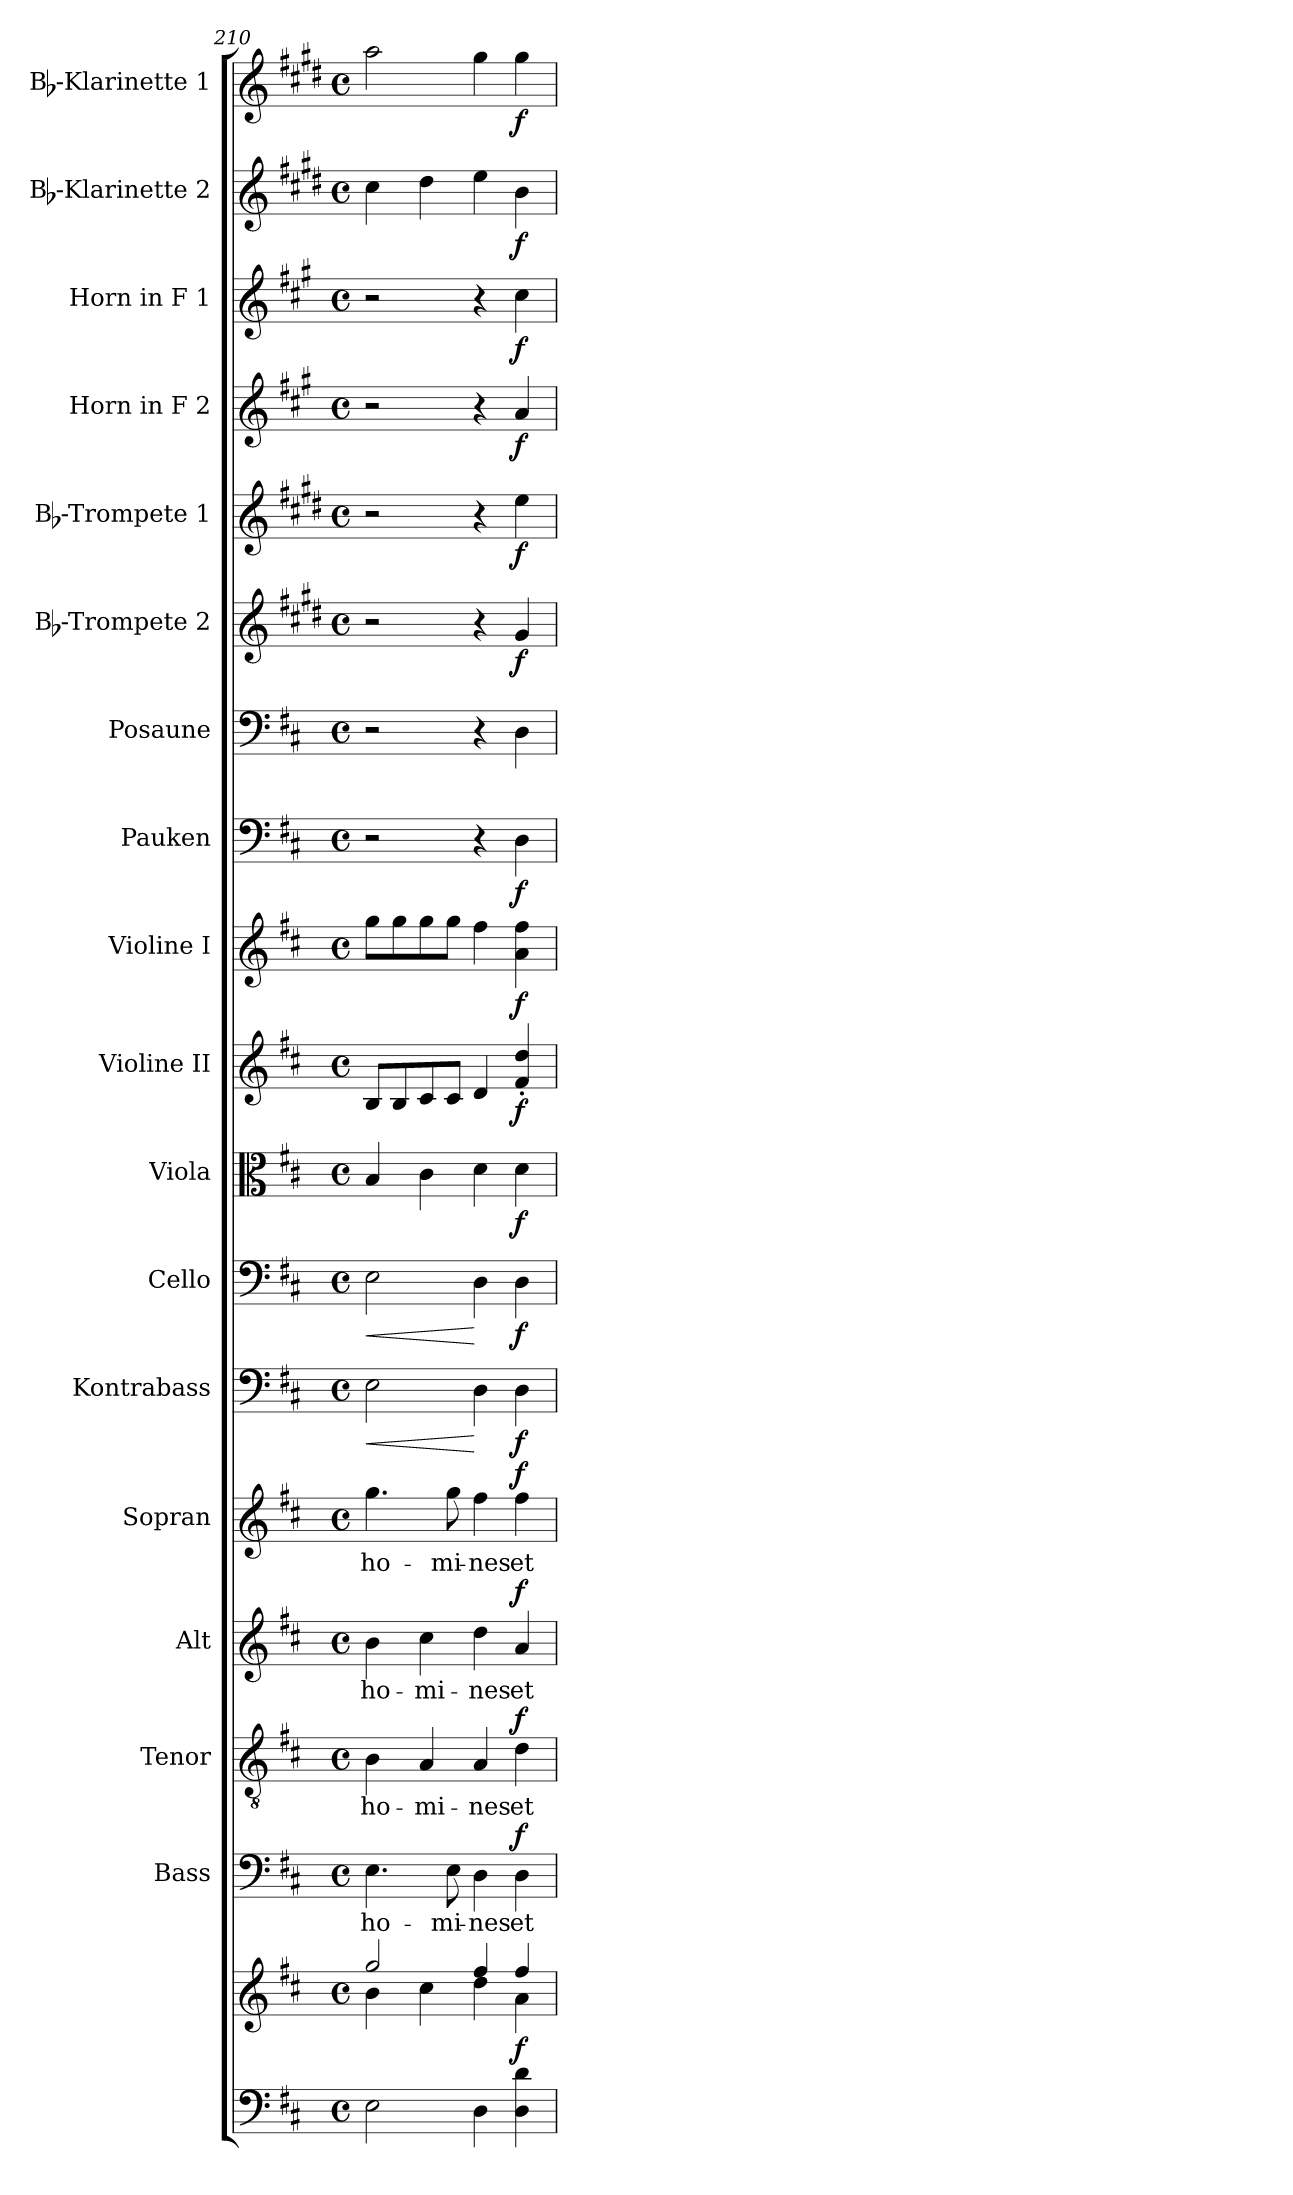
**kern	**kern	**dynam	**kern	**text	**dynam	**kern	**text	**dynam	**kern	**text	**dynam	**kern	**text	**dynam	**kern	**dynam	**kern	**dynam	**kern	**dynam	**kern	**dynam	**kern	**dynam	**kern	**dynam	**kern	**kern	**dynam	**kern	**dynam	**kern	**dynam	**kern	**dynam	**kern	**dynam	**kern	**dynam
*part18	*part18	*part18	*part17	*part17	*part17	*part16	*part16	*part16	*part15	*part15	*part15	*part14	*part14	*part14	*part13	*part13	*part12	*part12	*part11	*part11	*part10	*part10	*part9	*part9	*part8	*part8	*part7	*part6	*part6	*part5	*part5	*part4	*part4	*part3	*part3	*part2	*part2	*part1	*part1
*staff19	*staff18	*staff18/19	*staff17	*staff17	*staff17	*staff16	*staff16	*staff16	*staff15	*staff15	*staff15	*staff14	*staff14	*staff14	*staff13	*staff13	*staff12	*staff12	*staff11	*staff11	*staff10	*staff10	*staff9	*staff9	*staff8	*staff8	*staff7	*staff6	*staff6	*staff5	*staff5	*staff4	*staff4	*staff3	*staff3	*staff2	*staff2	*staff1	*staff1
*	*	*	*I"Bass	*	*	*I"Tenor	*	*	*I"Alt	*	*	*I"Sopran	*	*	*I"Kontrabass	*	*I"Cello	*	*I"Viola	*	*I"Violine II	*	*I"Violine I	*	*I"Pauken	*	*I"Posaune	*I"Bb-Trompete 2	*	*I"Bb-Trompete 1	*	*I"Horn in F 2	*	*I"Horn in F 1	*	*I"Bb-Klarinette 2	*	*I"Bb-Klarinette 1	*
*	*	*	*I'B.	*	*	*I'T.	*	*	*I'A.	*	*	*I'S.	*	*	*I'Kb.	*	*	*	*I'Vla.	*	*I'Vl. II	*	*I'Vl. I	*	*I'Pk.	*	*I'Pos.	*I'Bb Trp. 2	*	*I'Bb Trp. 1	*	*	*	*	*	*I'Bb Kl. 2	*	*I'Bb Kl. 1	*
*clefF4	*clefG2	*	*clefF4	*	*	*clefGv2	*	*	*clefG2	*	*	*clefG2	*	*	*clefF4	*	*clefF4	*	*clefC3	*	*clefG2	*	*clefG2	*	*clefF4	*	*clefF4	*clefG2	*	*clefG2	*	*clefG2	*	*clefG2	*	*clefG2	*	*clefG2	*
*	*	*	*	*	*	*	*	*	*	*	*	*	*	*	*ITrd7c12	*	*	*	*	*	*	*	*	*	*	*	*	*ITrd1c2	*	*ITrd1c2	*	*ITrd4c7	*	*ITrd4c7	*	*ITrd1c2	*	*ITrd1c2	*
*k[f#c#]	*k[f#c#]	*	*k[f#c#]	*	*	*k[f#c#]	*	*	*k[f#c#]	*	*	*k[f#c#]	*	*	*k[f#c#]	*	*k[f#c#]	*	*k[f#c#]	*	*k[f#c#]	*	*k[f#c#]	*	*k[f#c#]	*	*k[f#c#]	*k[f#c#]	*	*k[f#c#]	*	*k[f#c#]	*	*k[f#c#]	*	*k[f#c#]	*	*k[f#c#]	*
*D:	*D:	*	*D:	*	*	*D:	*	*	*D:	*	*	*D:	*	*	*D:	*	*D:	*	*D:	*	*D:	*	*D:	*	*D:	*	*D:	*D:	*	*D:	*	*D:	*	*D:	*	*D:	*	*D:	*
*M4/4	*M4/4	*	*M4/4	*	*	*M4/4	*	*	*M4/4	*	*	*M4/4	*	*	*M4/4	*	*M4/4	*	*M4/4	*	*M4/4	*	*M4/4	*	*M4/4	*	*M4/4	*M4/4	*	*M4/4	*	*M4/4	*	*M4/4	*	*M4/4	*	*M4/4	*
*met(c)	*met(c)	*	*met(c)	*	*	*met(c)	*	*	*met(c)	*	*	*met(c)	*	*	*met(c)	*	*met(c)	*	*met(c)	*	*met(c)	*	*met(c)	*	*met(c)	*	*met(c)	*met(c)	*	*met(c)	*	*met(c)	*	*met(c)	*	*met(c)	*	*met(c)	*
=210	=210	=210	=210	=210	=210	=210	=210	=210	=210	=210	=210	=210	=210	=210	=210	=210	=210	=210	=210	=210	=210	=210	=210	=210	=210	=210	=210	=210	=210	=210	=210	=210	=210	=210	=210	=210	=210	=210	=210
*	*^	*	*	*	*	*	*	*	*	*	*	*	*	*	*	*	*	*	*	*	*	*	*	*	*	*	*	*	*	*	*	*	*	*	*	*	*	*	*
!	!	!	!	!	!LO:LY:b	!	!	!LO:LY:b	!	!	!LO:LY:b	!	!	!LO:LY:b	!	!	!LO:HP:b	!	!LO:HP:b	!	!	!	!	!	!	!	!	!	!	!	!	!	!	!	!	!	!	!	!	!
2E\	2gg/	4b\	.	4.E\	ho-	.	4B\	ho-	.	4b\	ho-	.	4.gg\	ho-	.	2EE\	<	2E\	<	4B/	.	8B/L	.	8gg\L	.	2r	.	2r	2r	.	2r	.	2r	.	2r	.	4b\	.	2gg\	.
.	.	.	.	.	.	.	.	.	.	.	.	.	.	.	.	.	.	.	.	.	.	8B/	.	8gg\	.	.	.	.	.	.	.	.	.	.	.	.	.	.	.	.
!	!	!	!	!	!	!	!	!LO:LY:b	!	!	!LO:LY:b	!	!	!	!	!	!	!	!	!	!	!	!	!	!	!	!	!	!	!	!	!	!	!	!	!	!	!	!	!
.	.	4cc#\	.	.	.	.	4A/	-mi-	.	4cc#\	-mi-	.	.	.	.	.	.	.	.	4c#\	.	8c#/	.	8gg\	.	.	.	.	.	.	.	.	.	.	.	.	4cc#\	.	.	.
!	!	!	!	!	!LO:LY:b	!	!	!	!	!	!	!	!	!LO:LY:b	!	!	!	!	!	!	!	!	!	!	!	!	!	!	!	!	!	!	!	!	!	!	!	!	!	!
.	.	.	.	8E\	-mi-	.	.	.	.	.	.	.	8gg\	-mi-	.	.	.	.	.	.	.	8c#/J	.	8gg\J	.	.	.	.	.	.	.	.	.	.	.	.	.	.	.	.
!	!	!	!	!	!LO:LY:b	!	!	!LO:LY:b	!	!	!LO:LY:b	!	!	!LO:LY:b	!	!	!	!	!	!	!	!	!	!	!	!	!	!	!	!	!	!	!	!	!	!	!	!	!	!
4D\	4ff#/	4dd\	.	4D\	-nes	.	4A/	-nes	.	4dd\	-nes	.	4ff#\	-nes	.	4DD\	[	4D\	[	4d\	.	4d/	.	4ff#\	.	4r	.	4r	4r	.	4r	.	4r	.	4r	.	4dd\	.	4ff#\	.
!	!	!	!LO:DY:b	!	!LO:LY:b	!LO:DY:a	!	!LO:LY:b	!LO:DY:a	!	!LO:LY:b	!LO:DY:a	!	!LO:LY:b	!LO:DY:a	!	!LO:DY:b	!	!LO:DY:b	!	!LO:DY:b	!	!LO:DY:b	!	!LO:DY:b	!	!LO:DY:b	!	!	!LO:DY:b	!	!LO:DY:b	!	!LO:DY:b	!	!LO:DY:b	!	!LO:DY:b	!	!LO:DY:b
4D\ 4d\	4ff#/	4a\	f	4D\	et	f	4d\	et	f	4a/	et	f	4ff#\	et	f	4DD\	f	4D\	f	4d\	f	4f#/'< 4dd/'<	f	4a\ 4ff#\	f	4D\	f	4D\	4f#/	f	4dd\	f	4d/	f	4f#\	f	4a\	f	4ff#\	f
*	*v	*v	*	*	*	*	*	*	*	*	*	*	*	*	*	*	*	*	*	*	*	*	*	*	*	*	*	*	*	*	*	*	*	*	*	*	*	*	*	*
=	=	=	=	=	=	=	=	=	=	=	=	=	=	=	=	=	=	=	=	=	=	=	=	=	=	=	=	=	=	=	=	=	=	=	=	=	=	=	=
*-	*-	*-	*-	*-	*-	*-	*-	*-	*-	*-	*-	*-	*-	*-	*-	*-	*-	*-	*-	*-	*-	*-	*-	*-	*-	*-	*-	*-	*-	*-	*-	*-	*-	*-	*-	*-	*-	*-	*-
